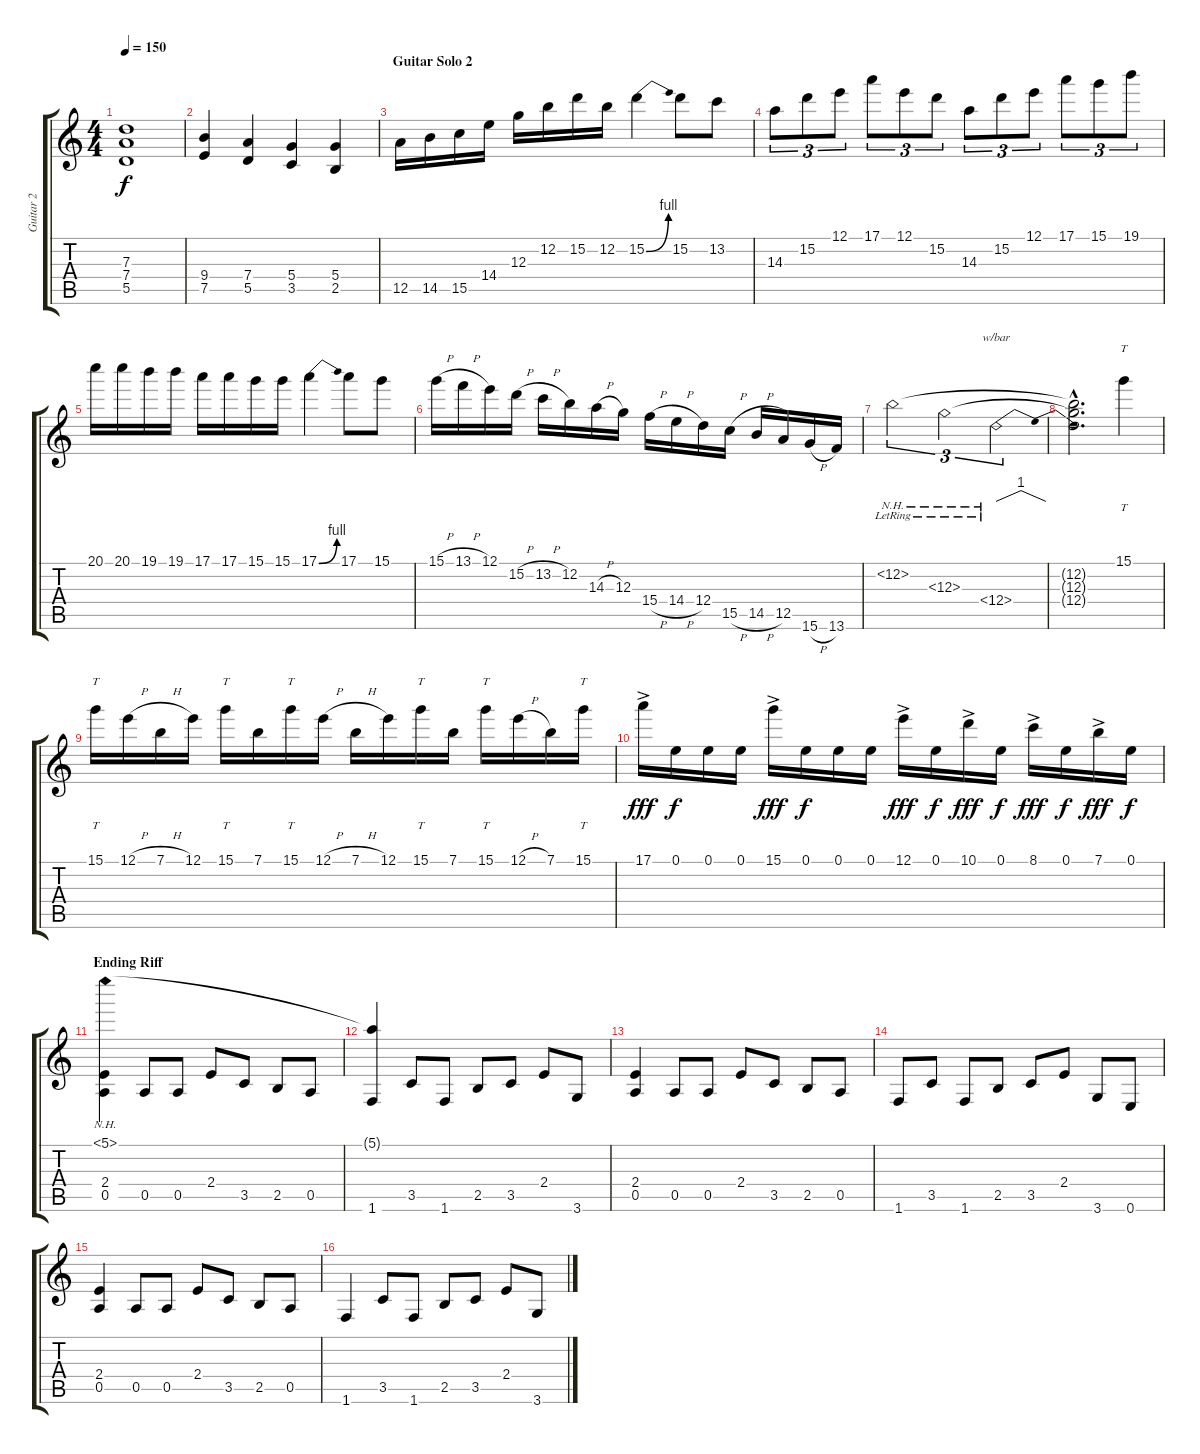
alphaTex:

\track ("Guitar 2" "Guitar 2") {instrument distortionguitar}
\staff {score tabs}
\tuning (E4 B3 G3 D3 A2 E2) {hide}
\ts (4 4)
\tempo 150
\clef g2
\ks aminor
(7.3 7.4 5.5).1{dy f} |
(9.4 7.5).4 (7.4 5.5).4 (5.4 3.5).4 (5.4 2.5).4 |
\section ("" "Guitar Solo 2 ")
12.5.16{volume 15} 14.5.16 15.5.16 14.4.16 12.3.16 12.2.16 15.2.16 12.2.16 15.2{be (bend 0 0 60 4)}.4 15.2.8 13.2.8 |
14.3.8{tu (3 2)} 15.2.8{tu (3 2)} 12.1.8{tu (3 2)} 17.1.8{tu (3 2)} 12.1.8{tu (3 2)} 15.2.8{tu (3 2)} 14.3.8{tu (3 2)} 15.2.8{tu (3 2)} 12.1.8{tu (3 2)} 17.1.8{tu (3 2)} 15.1.8{tu (3 2)} 19.1.8{tu (3 2)} |
20.1.16 20.1.16 19.1.16 19.1.16 17.1.16 17.1.16 15.1.16 15.1.16 17.1{be (bend 0 0 60 4)}.4 17.1.8 15.1.8 |
15.1{h}.16 13.1{h}.16 12.1.16 15.2{h}.16 13.2{h}.16 12.2.16 14.3{h}.16 12.3.16 15.4{h}.16 14.4{h}.16 12.4.16 15.5{h}.16 14.5{h}.16 12.5.16 15.6{h}.16 13.6.16 |
12.2{nh lr}.2{tu (3 2)} 12.3{nh lr}.2{tu (3 2)} 12.4{nh lr}.2{tu (3 2) tbe (dip default 0 0 30 4 60 0)} |
(12.2{hac t} 12.3{hac t} 12.4{hac t}).2{d} 15.1.4{tt} |
15.1.16{tt} 12.1{h}.16 7.1{h}.16 12.1.16 15.1.16{tt} 7.1.16 15.1.16{tt} 12.1{h}.16 7.1{h}.16 12.1.16 15.1.16{tt} 7.1.16 15.1.16{tt} 12.1{h}.16 7.1.16 15.1.16{tt} |
17.1{ac}.16{dy fff} 0.1.16{dy f} 0.1.16 0.1.16 15.1{ac}.16{dy fff} 0.1.16{dy f} 0.1.16 0.1.16 12.1{ac}.16{dy fff} 0.1.16{dy f} 10.1{ac}.16{dy fff} 0.1.16{dy f} 8.1{ac}.16{dy fff} 0.1.16{dy f} 7.1{ac}.16{dy fff} 0.1.16{dy f} |
\section ("" "Ending Riff")
(5.1{nh} 2.4 0.5).4{volume 11} 0.5.8 0.5.8 2.4.8 3.5.8 2.5.8 0.5.8 |
(5.1{t} 1.6).4 3.5.8 1.6.8 2.5.8 3.5.8 2.4.8 3.6.8 |
(2.4 0.5).4 0.5.8 0.5.8 2.4.8 3.5.8 2.5.8 0.5.8 |
1.6.8 3.5.8 1.6.8 2.5.8 3.5.8 2.4.8 3.6.8 0.6.8 |
(2.4 0.5).4 0.5.8 0.5.8 2.4.8 3.5.8 2.5.8 0.5.8 |
1.6.4 3.5.8 1.6.8 2.5.8 3.5.8 2.4.8 3.6.8
